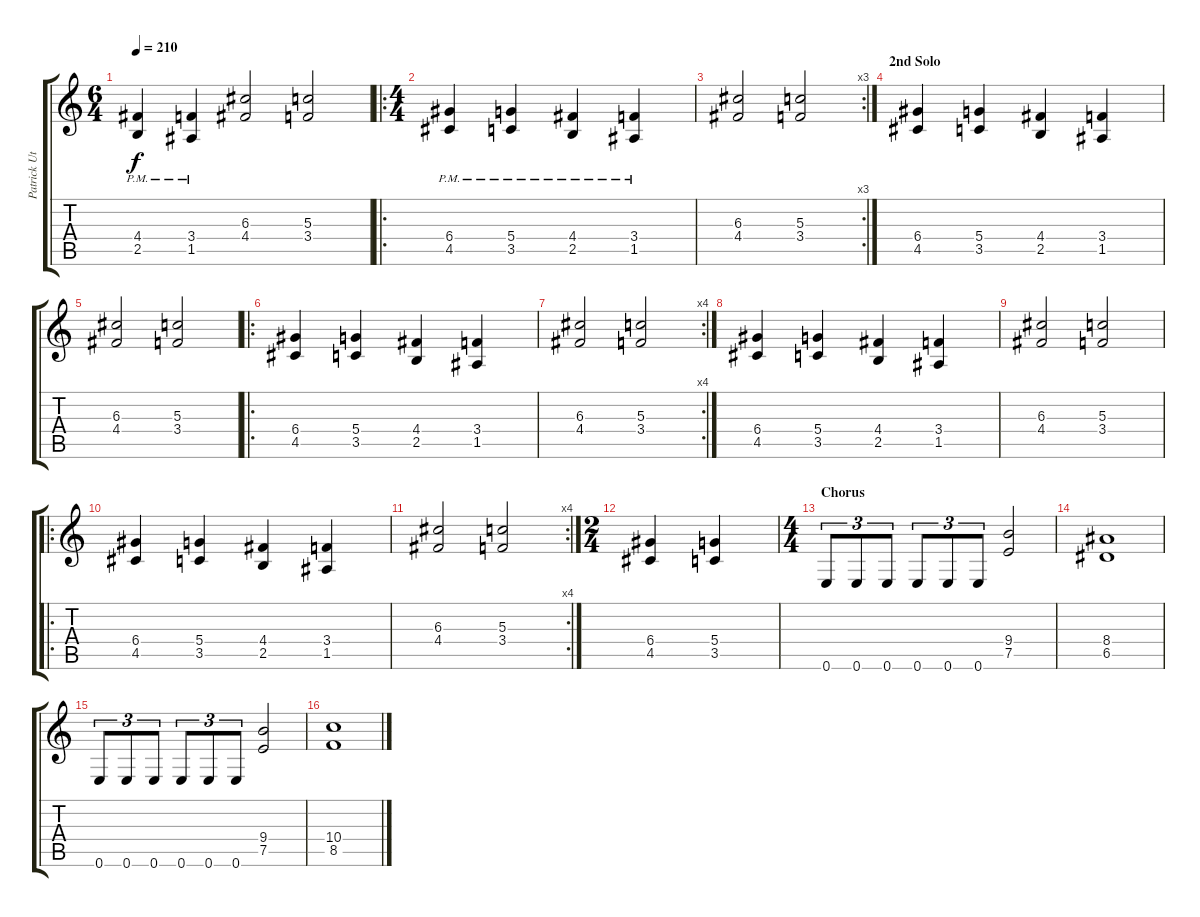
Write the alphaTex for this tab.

\track ("Patrick Uterwijk" "Patrick Ut") {instrument distortionguitar}
\staff {score tabs}
\tuning (E4 B3 G3 D3 A2 E2) {hide}
\ts (6 4)
\tempo 210
\clef g2
\ks c
(4.4{pm} 2.5{pm}).4{dy f} (3.4{pm} 1.5{pm}).4 (6.3 4.4).2 (5.3 3.4).2 |
\ro
\ts (4 4)
(6.4{pm} 4.5{pm}).4 (5.4{pm} 3.5{pm}).4 (4.4{pm} 2.5{pm}).4 (3.4{pm} 1.5{pm}).4 |
\rc 3
(6.3 4.4).2 (5.3 3.4).2 |
\section ("" "2nd Solo")
(6.4 4.5).4 (5.4 3.5).4 (4.4 2.5).4 (3.4 1.5).4 |
(6.3 4.4).2 (5.3 3.4).2 |
\ro
(6.4 4.5).4 (5.4 3.5).4 (4.4 2.5).4 (3.4 1.5).4 |
\rc 4
(6.3 4.4).2 (5.3 3.4).2 |
(6.4 4.5).4 (5.4 3.5).4 (4.4 2.5).4 (3.4 1.5).4 |
(6.3 4.4).2 (5.3 3.4).2 |
\ro
(6.4 4.5).4 (5.4 3.5).4 (4.4 2.5).4 (3.4 1.5).4 |
\rc 4
(6.3 4.4).2 (5.3 3.4).2 |
\ts (2 4)
(6.4 4.5).4 (5.4 3.5).4 |
\ts (4 4)
\section ("" "Chorus")
0.6.8{tu (3 2)} 0.6.8{tu (3 2)} 0.6.8{tu (3 2)} 0.6.8{tu (3 2)} 0.6.8{tu (3 2)} 0.6.8{tu (3 2)} (9.4 7.5).2 |
(8.4 6.5).1 |
0.6.8{tu (3 2)} 0.6.8{tu (3 2)} 0.6.8{tu (3 2)} 0.6.8{tu (3 2)} 0.6.8{tu (3 2)} 0.6.8{tu (3 2)} (9.4 7.5).2 |
(10.4 8.5).1
